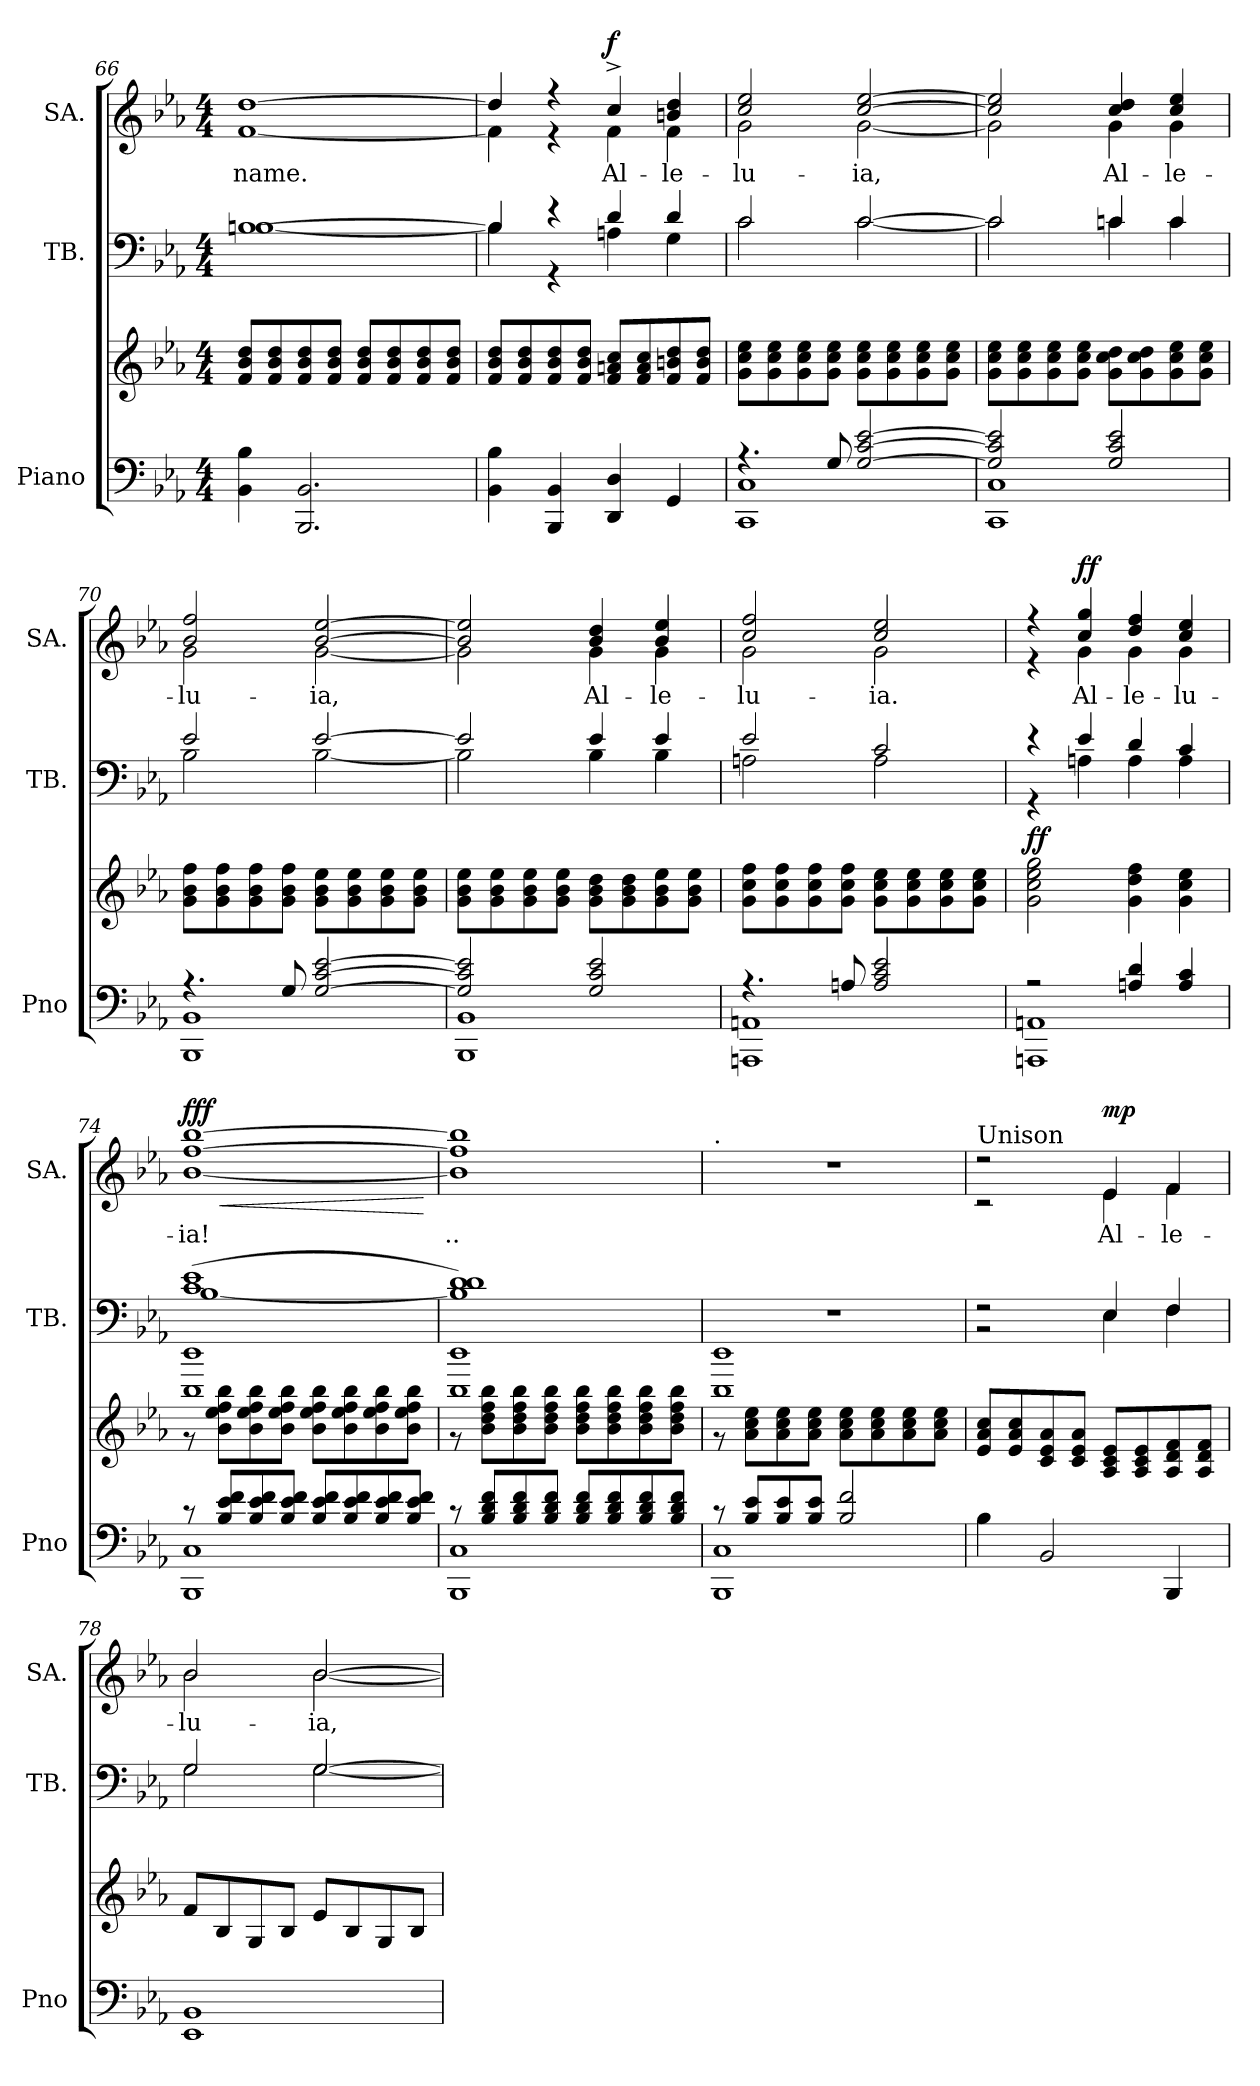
**kern	**kern	**dynam	**kern	**text	**kern	**text	**dynam
*part3	*part3	*part3	*part2	*part2	*part1	*part1	*part1
*staff4	*staff3	*staff3/4	*staff2	*staff2	*staff1	*staff1	*staff1
*I"Piano	*	*	*I"TB.	*	*I"SA.	*	*
*I'Pno	*	*	*I'TB.	*	*I'SA.	*	*
*clefF4	*clefG2	*	*clefF4	*	*clefG2	*	*
*k[b-e-a-]	*k[b-e-a-]	*	*k[b-e-a-]	*	*k[b-e-a-]	*	*
*E-:	*E-:	*	*E-:	*	*E-:	*	*
*M4/4	*M4/4	*	*M4/4	*	*M4/4	*	*
=66	=66	=66	=66	=66	=66	=66	=66
*	*	*	*^	*	*^	*	*
4BB-\ 4B-\	8f/ 8b-/ 8dd/L	.	[1B-	[1B	.	[1dd	[1f	name.	.
.	8f/ 8b-/ 8dd/	.	.	.	.	.	.	.	.
2.BBB-/ 2.BB-/	8f/ 8b-/ 8dd/	.	.	.	.	.	.	.	.
.	8f/ 8b-/ 8dd/J	.	.	.	.	.	.	.	.
.	8f/ 8b-/ 8dd/L	.	.	.	.	.	.	.	.
.	8f/ 8b-/ 8dd/	.	.	.	.	.	.	.	.
.	8f/ 8b-/ 8dd/	.	.	.	.	.	.	.	.
.	8f/ 8b-/ 8dd/J	.	.	.	.	.	.	.	.
=67	=67	=67	=67	=67	=67	=67	=67	=67	=67
4BB-\ 4B-\	8f/ 8b-/ 8dd/L	.	4B-/]	4B\]	.	4dd/]	4f\]	.	.
.	8f/ 8b-/ 8dd/	.	.	.	.	.	.	.	.
4BBB-/ 4BB-/	8f/ 8b-/ 8dd/	.	4r	4r	.	4r	4r	.	.
.	8f/ 8b-/ 8dd/J	.	.	.	.	.	.	.	.
!	!	!	!	!	!	!	!	!	!LO:DY:a
4DD/ 4D/	8f/ 8an/ 8cc/L	.	4d/	4An\	.	4cc^/	4f\	Al-	f
.	8f/ 8a/ 8cc/	.	.	.	.	.	.	.	.
4GG/	8f/ 8bn/ 8dd/	.	4d/	4G\	.	4bn/ 4dd/	4f\	-le-	.
.	8f/ 8b/ 8dd/J	.	.	.	.	.	.	.	.
!!LO:PB:g=z	!!
=68	=68	=68	=68	=68	=68	=68	=68	=68	=68
*^	*	*	*	*	*	*	*	*	*
4.rA	1CC 1C	8g\ 8cc\ 8ee-\L	.	2c/	2c\	.	2cc/ 2ee-/	2g\	lu-	.
.	.	8g\ 8cc\ 8ee-\	.	.	.	.	.	.	.	.
.	.	8g\ 8cc\ 8ee-\	.	.	.	.	.	.	.	.
8G/	.	8g\ 8cc\ 8ee-\J	.	.	.	.	.	.	.	.
[2G/ [2c/ [2e-/	.	8g\ 8cc\ 8ee-\L	.	[2c/	[2c\	.	[2cc/ [2ee-/	[2g\	-ia,	.
.	.	8g\ 8cc\ 8ee-\	.	.	.	.	.	.	.	.
.	.	8g\ 8cc\ 8ee-\	.	.	.	.	.	.	.	.
.	.	8g\ 8cc\ 8ee-\J	.	.	.	.	.	.	.	.
!!LO:PB:g=z	!!
=69	=69	=69	=69	=69	=69	=69	=69	=69	=69	=69
2G/] 2c/] 2e-/]	1CC 1C	8g\ 8cc\ 8ee-\L	.	2c/]	2c\]	.	2cc/] 2ee-/]	2g\]	.	.
.	.	8g\ 8cc\ 8ee-\	.	.	.	.	.	.	.	.
.	.	8g\ 8cc\ 8ee-\	.	.	.	.	.	.	.	.
.	.	8g\ 8cc\ 8ee-\J	.	.	.	.	.	.	.	.
2G/ 2c/ 2e-/	.	8g\ 8cc\ 8dd\L	.	4cn/	4c\	.	4cc/ 4dd/	4g\	Al-	.
.	.	8g\ 8cc\ 8dd\	.	.	.	.	.	.	.	.
.	.	8g\ 8cc\ 8ee-\	.	4c/	4c\	.	4cc/ 4ee-/	4g\	-le-	.
.	.	8g\ 8cc\ 8ee-\J	.	.	.	.	.	.	.	.
=70	=70	=70	=70	=70	=70	=70	=70	=70	=70	=70
4.rA	1BBB- 1BB-	8g\ 8b-\ 8ff\L	.	2e-/	2B-\	.	2b-/ 2ff/	2g\	-lu-	.
.	.	8g\ 8b-\ 8ff\	.	.	.	.	.	.	.	.
.	.	8g\ 8b-\ 8ff\	.	.	.	.	.	.	.	.
8G/	.	8g\ 8b-\ 8ff\J	.	.	.	.	.	.	.	.
[2G/ [2c/ [2e-/	.	8g\ 8b-\ 8ee-\L	.	[2e-/	[2B-\	.	[2b-/ [2ee-/	[2g\	-ia,	.
.	.	8g\ 8b-\ 8ee-\	.	.	.	.	.	.	.	.
.	.	8g\ 8b-\ 8ee-\	.	.	.	.	.	.	.	.
.	.	8g\ 8b-\ 8ee-\J	.	.	.	.	.	.	.	.
!!LO:PB:g=z	!!
=71	=71	=71	=71	=71	=71	=71	=71	=71	=71	=71
2G/] 2c/] 2e-/]	1BBB- 1BB-	8g\ 8b-\ 8ee-\L	.	2e-/]	2B-\]	.	2b-/] 2ee-/]	2g\]	.	.
.	.	8g\ 8b-\ 8ee-\	.	.	.	.	.	.	.	.
.	.	8g\ 8b-\ 8ee-\	.	.	.	.	.	.	.	.
.	.	8g\ 8b-\ 8ee-\J	.	.	.	.	.	.	.	.
2G/ 2c/ 2e-/	.	8g\ 8b-\ 8dd\L	.	4e-/	4B-\	.	4b-/ 4dd/	4g\	Al-	.
.	.	8g\ 8b-\ 8dd\	.	.	.	.	.	.	.	.
.	.	8g\ 8b-\ 8ee-\	.	4e-/	4B-\	.	4b-/ 4ee-/	4g\	-le-	.
.	.	8g\ 8b-\ 8ee-\J	.	.	.	.	.	.	.	.
=72	=72	=72	=72	=72	=72	=72	=72	=72	=72	=72
4.rA	1AAAn 1AAn	8g\ 8cc\ 8ff\L	.	2e-/	2An\	.	2cc/ 2ff/	2g\	-lu-	.
.	.	8g\ 8cc\ 8ff\	.	.	.	.	.	.	.	.
.	.	8g\ 8cc\ 8ff\	.	.	.	.	.	.	.	.
8An/	.	8g\ 8cc\ 8ff\J	.	.	.	.	.	.	.	.
2A/ 2c/ 2e-/	.	8g\ 8cc\ 8ee-\L	.	2c/	2A\	.	2cc/ 2ee-/	2g\	-ia.	.
.	.	8g\ 8cc\ 8ee-\	.	.	.	.	.	.	.	.
.	.	8g\ 8cc\ 8ee-\	.	.	.	.	.	.	.	.
.	.	8g\ 8cc\ 8ee-\J	.	.	.	.	.	.	.	.
=73	=73	=73	=73	=73	=73	=73	=73	=73	=73	=73
!	!	!	!LO:DY:a	!	!	!	!	!	!	!
2rA	1AAAn 1AAn	2g\ 2cc\ 2ee-\ 2gg\	ff	4r	4r	.	4r	4r	.	.
!	!	!	!	!	!	!	!	!	!	!LO:DY:a
.	.	.	.	4e-/	4An\	.	4cc/ 4gg/	4g\	Al-	ff
4An/ 4d/	.	4g\ 4dd\ 4ff\	.	4d/	4A\	.	4dd/ 4ff/	4g\	-le-	.
4A/ 4c/	.	4g\ 4cc\ 4ee-\	.	4c/	4A\	.	4cc/ 4ee-/	4g\	-lu-	.
!!LO:PB:g=z	!!
=74	=74	=74	=74	=74	=74	=74	=74	=74	=74	=74
*	*	*^	*	*	*	*	*	*	*	*
!	!	!	!	!	!	!	!	!	!	!	!LO:HP:b
!	!	!	!	!	!	!	!	!	!	!	!LO:DY:n=1:a
8rc	1BBB- 1C	1bb- 1bbb-	8r	.	(1c 1e-	[1B-	.	[1ff [1bb-	[1b-	-ia!	< fff
8B-/ 8e-/ 8f/L	.	.	8b-\ 8ee-\ 8ff\ 8bb-\L	.	.	.	.	.	.	.	.
8B-/ 8e-/ 8f/	.	.	8b-\ 8ee-\ 8ff\ 8bb-\	.	.	.	.	.	.	.	.
8B-/ 8e-/ 8f/J	.	.	8b-\ 8ee-\ 8ff\ 8bb-\J	.	.	.	.	.	.	.	.
8B-/ 8e-/ 8f/L	.	.	8b-\ 8ee-\ 8ff\ 8bb-\L	.	.	.	.	.	.	.	.
8B-/ 8e-/ 8f/	.	.	8b-\ 8ee-\ 8ff\ 8bb-\	.	.	.	.	.	.	.	.
8B-/ 8e-/ 8f/	.	.	8b-\ 8ee-\ 8ff\ 8bb-\	.	.	.	.	.	.	.	.
8B-/ 8e-/ 8f/J	.	.	8b-\ 8ee-\ 8ff\ 8bb-\J	.	.	.	.	.	.	.	.
*v	*v	*	*	*	*v	*v	*	*v	*v	*	*
*	*v	*v	*	*	*	*	*	*
.	.	.	.	.	.	.	[
!!LO:PB:g=z
=75	=75	=75	=75	=75	=75	=75	=75
*^	*^	*	*^	*	*^	*	*
8rc	1BBB- 1C	1bb- 1bbb-	8r	.	1d 1d)	1B-]	.	1ff] 1bb-]	1b-]	..	.
8B-/ 8d/ 8f/L	.	.	8b-\ 8dd\ 8ff\ 8bb-\L	.	.	.	.	.	.	.	.
8B-/ 8d/ 8f/	.	.	8b-\ 8dd\ 8ff\ 8bb-\	.	.	.	.	.	.	.	.
8B-/ 8d/ 8f/J	.	.	8b-\ 8dd\ 8ff\ 8bb-\J	.	.	.	.	.	.	.	.
8B-/ 8d/ 8f/L	.	.	8b-\ 8dd\ 8ff\ 8bb-\L	.	.	.	.	.	.	.	.
8B-/ 8d/ 8f/	.	.	8b-\ 8dd\ 8ff\ 8bb-\	.	.	.	.	.	.	.	.
8B-/ 8d/ 8f/	.	.	8b-\ 8dd\ 8ff\ 8bb-\	.	.	.	.	.	.	.	.
8B-/ 8d/ 8f/J	.	.	8b-\ 8dd\ 8ff\ 8bb-\J	.	.	.	.	.	.	.	.
*	*	*	*	*	*v	*v	*	*	*	*	*
*	*	*	*	*	*	*	*v	*v	*	*
=76	=76	=76	=76	=76	=76	=76	=76	=76	=76
!	!	!	!	!	!	!	!LO:TX:a:t=.	!	!
8rc	1BBB- 1C	1bb- 1bbb-	8r	.	1r	.	1r	.	.
8B-/ 8e-/L	.	.	8a-\ 8cc\ 8ee-\L	.	.	.	.	.	.
8B-/ 8e-/	.	.	8a-\ 8cc\ 8ee-\	.	.	.	.	.	.
8B-/ 8e-/J	.	.	8a-\ 8cc\ 8ee-\J	.	.	.	.	.	.
2B-/ 2f/	.	.	8a-\ 8cc\ 8ee-\L	.	.	.	.	.	.
.	.	.	8a-\ 8cc\ 8ee-\	.	.	.	.	.	.
.	.	.	8a-\ 8cc\ 8ee-\	.	.	.	.	.	.
.	.	.	8a-\ 8cc\ 8ee-\J	.	.	.	.	.	.
*v	*v	*	*	*	*	*	*	*	*
!!LO:PB:g=z
=77	=77	=77	=77	=77	=77	=77	=77	=77
*	*	*	*	*^	*	*^	*	*
!	!	!	!	!	!	!	!LO:TX:a:t=Unison	!	!	!
*	*v	*v	*	*	*	*	*	*	*	*
4B-\	8e-/ 8a-/ 8cc/L	.	2r	2r	.	2r	2r	.	.
.	8e-/ 8a-/ 8cc/	.	.	.	.	.	.	.	.
2BB-/	8c/ 8e-/ 8a-/	.	.	.	.	.	.	.	.
.	8c/ 8e-/ 8a-/J	.	.	.	.	.	.	.	.
!	!	!	!	!	!	!	!	!	!LO:DY:a
.	8A-/ 8c/ 8e-/L	.	4E-/	4E-\	.	4e-/	4e-\	Al-	mp
.	8A-/ 8c/ 8e-/	.	.	.	.	.	.	.	.
4BBB-/	8A-/ 8d/ 8f/	.	4F/	4F\	.	4f/	4f\	-le-	.
.	8A-/ 8d/ 8f/J	.	.	.	.	.	.	.	.
=78	=78	=78	=78	=78	=78	=78	=78	=78	=78
1EE- 1BB-	8f/L	.	2G/	2G\	.	2b-/	2b-\	-lu-	.
.	8B-/	.	.	.	.	.	.	.	.
.	8G/	.	.	.	.	.	.	.	.
.	8B-/J	.	.	.	.	.	.	.	.
.	8e-/L	.	[2G/	[2G\	.	[2b-/	[2b-\	-ia,	.
.	8B-/	.	.	.	.	.	.	.	.
.	8G/	.	.	.	.	.	.	.	.
.	8B-/J	.	.	.	.	.	.	.	.
*	*	*	*v	*v	*	*	*	*	*
*	*	*	*	*	*v	*v	*	*
=	=	=	=	=	=	=	=
*-	*-	*-	*-	*-	*-	*-	*-
